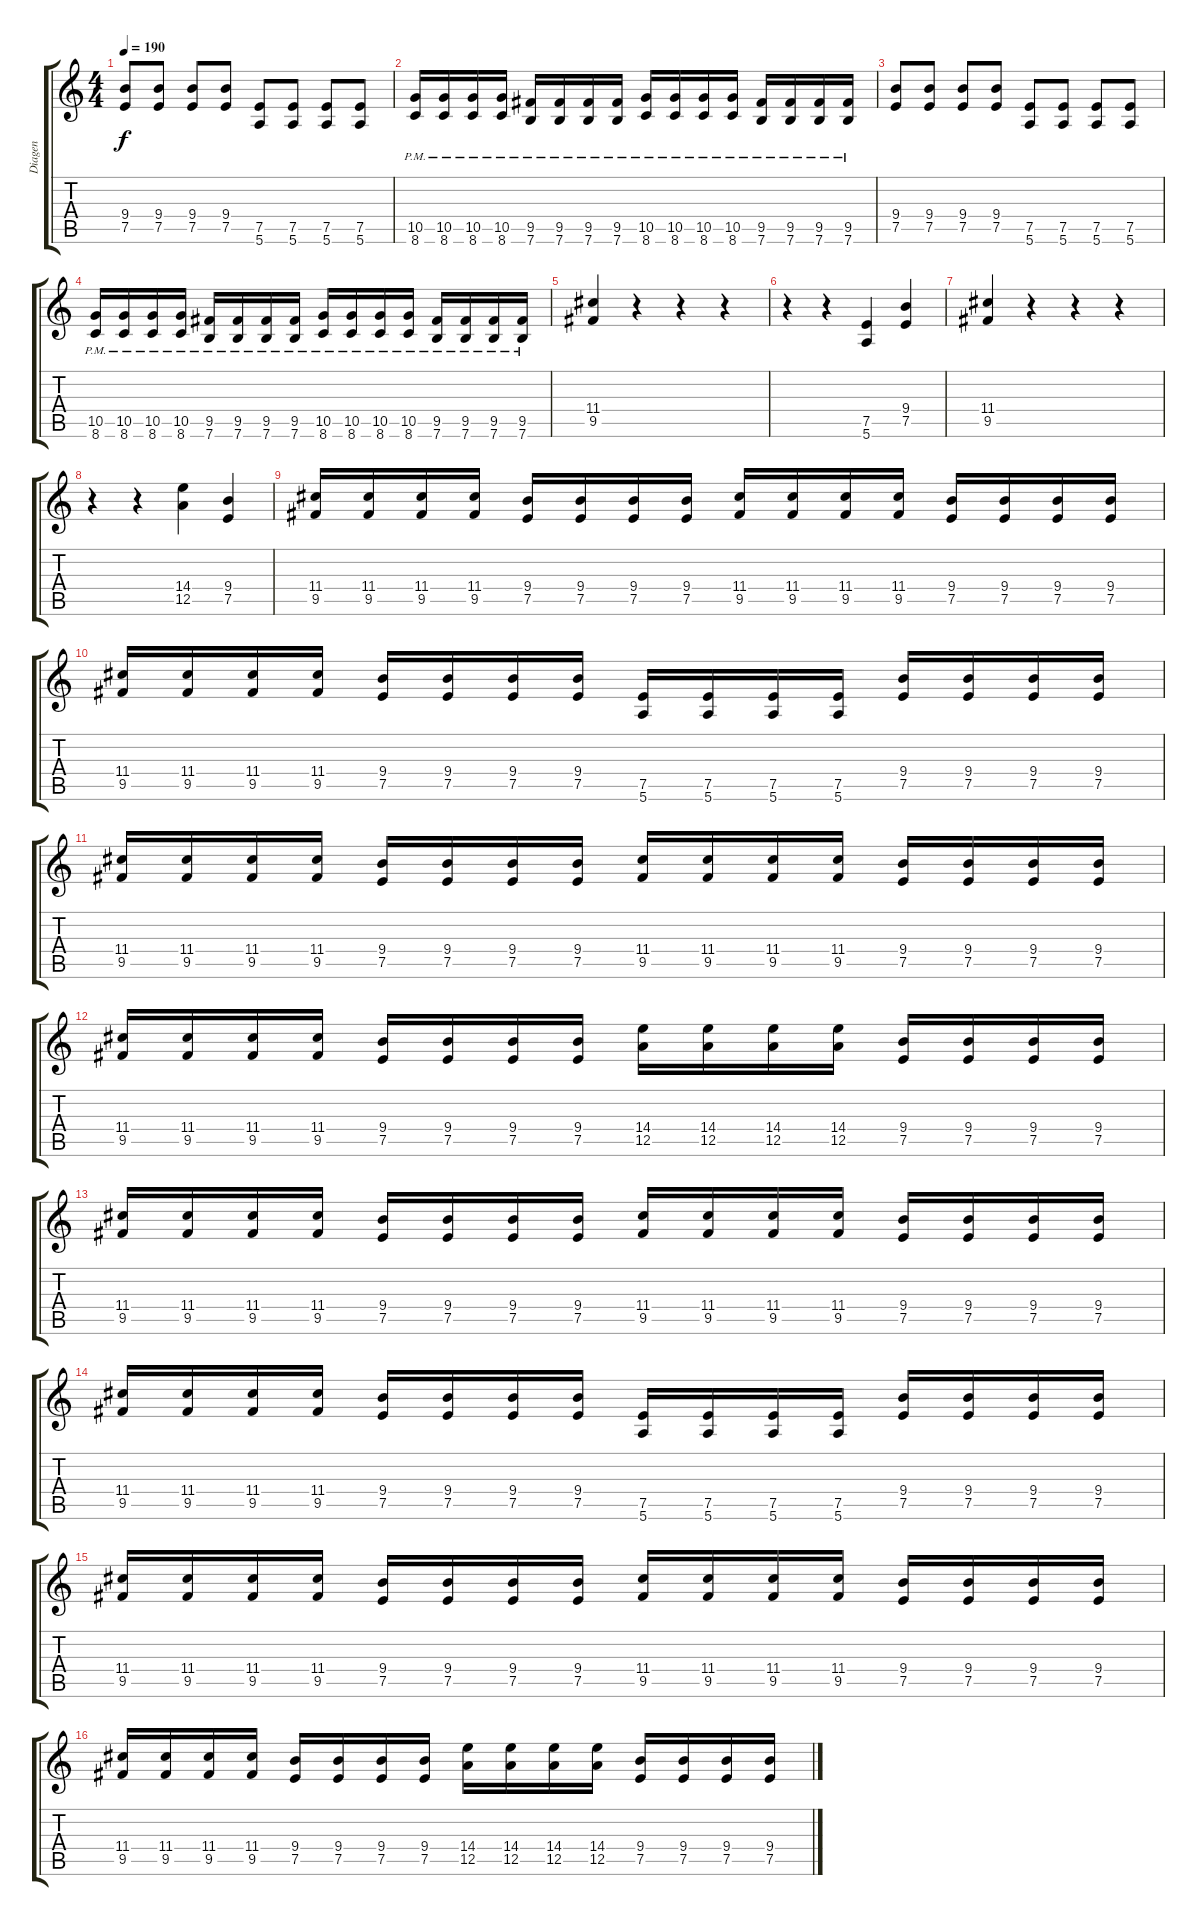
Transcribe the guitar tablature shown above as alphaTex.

\track ("Diagen" "Diagen") {instrument overdrivenguitar}
\staff {score tabs}
\tuning (E4 B3 G3 D3 A2 E2) {hide}
\ts (4 4)
\tempo 190
\clef g2
\ks c
(9.4 7.5).8{dy f} (9.4 7.5).8 (9.4 7.5).8 (9.4 7.5).8 (7.5 5.6).8 (7.5 5.6).8 (7.5 5.6).8 (7.5 5.6).8 |
(10.5{pm} 8.6{pm}).16 (10.5{pm} 8.6{pm}).16 (10.5{pm} 8.6{pm}).16 (10.5{pm} 8.6{pm}).16 (9.5{pm} 7.6{pm}).16 (9.5{pm} 7.6{pm}).16 (9.5{pm} 7.6{pm}).16 (9.5{pm} 7.6{pm}).16 (10.5{pm} 8.6{pm}).16 (10.5{pm} 8.6{pm}).16 (10.5{pm} 8.6{pm}).16 (10.5{pm} 8.6{pm}).16 (9.5{pm} 7.6{pm}).16 (9.5{pm} 7.6{pm}).16 (9.5{pm} 7.6{pm}).16 (9.5{pm} 7.6{pm}).16 |
(9.4 7.5).8 (9.4 7.5).8 (9.4 7.5).8 (9.4 7.5).8 (7.5 5.6).8 (7.5 5.6).8 (7.5 5.6).8 (7.5 5.6).8 |
(10.5{pm} 8.6{pm}).16 (10.5{pm} 8.6{pm}).16 (10.5{pm} 8.6{pm}).16 (10.5{pm} 8.6{pm}).16 (9.5{pm} 7.6{pm}).16 (9.5{pm} 7.6{pm}).16 (9.5{pm} 7.6{pm}).16 (9.5{pm} 7.6{pm}).16 (10.5{pm} 8.6{pm}).16 (10.5{pm} 8.6{pm}).16 (10.5{pm} 8.6{pm}).16 (10.5{pm} 8.6{pm}).16 (9.5{pm} 7.6{pm}).16 (9.5{pm} 7.6{pm}).16 (9.5{pm} 7.6{pm}).16 (9.5{pm} 7.6{pm}).16 |
(11.4 9.5).4 r.4 r.4 r.4 |
r.4 r.4 (7.5 5.6).4 (9.4 7.5).4 |
(11.4 9.5).4 r.4 r.4 r.4 |
r.4 r.4 (14.4 12.5).4 (9.4 7.5).4 |
(11.4 9.5).16 (11.4 9.5).16 (11.4 9.5).16 (11.4 9.5).16 (9.4 7.5).16 (9.4 7.5).16 (9.4 7.5).16 (9.4 7.5).16 (11.4 9.5).16 (11.4 9.5).16 (11.4 9.5).16 (11.4 9.5).16 (9.4 7.5).16 (9.4 7.5).16 (9.4 7.5).16 (9.4 7.5).16 |
(11.4 9.5).16 (11.4 9.5).16 (11.4 9.5).16 (11.4 9.5).16 (9.4 7.5).16 (9.4 7.5).16 (9.4 7.5).16 (9.4 7.5).16 (7.5 5.6).16 (7.5 5.6).16 (7.5 5.6).16 (7.5 5.6).16 (9.4 7.5).16 (9.4 7.5).16 (9.4 7.5).16 (9.4 7.5).16 |
(11.4 9.5).16 (11.4 9.5).16 (11.4 9.5).16 (11.4 9.5).16 (9.4 7.5).16 (9.4 7.5).16 (9.4 7.5).16 (9.4 7.5).16 (11.4 9.5).16 (11.4 9.5).16 (11.4 9.5).16 (11.4 9.5).16 (9.4 7.5).16 (9.4 7.5).16 (9.4 7.5).16 (9.4 7.5).16 |
(11.4 9.5).16 (11.4 9.5).16 (11.4 9.5).16 (11.4 9.5).16 (9.4 7.5).16 (9.4 7.5).16 (9.4 7.5).16 (9.4 7.5).16 (14.4 12.5).16 (14.4 12.5).16 (14.4 12.5).16 (14.4 12.5).16 (9.4 7.5).16 (9.4 7.5).16 (9.4 7.5).16 (9.4 7.5).16 |
(11.4 9.5).16 (11.4 9.5).16 (11.4 9.5).16 (11.4 9.5).16 (9.4 7.5).16 (9.4 7.5).16 (9.4 7.5).16 (9.4 7.5).16 (11.4 9.5).16 (11.4 9.5).16 (11.4 9.5).16 (11.4 9.5).16 (9.4 7.5).16 (9.4 7.5).16 (9.4 7.5).16 (9.4 7.5).16 |
(11.4 9.5).16 (11.4 9.5).16 (11.4 9.5).16 (11.4 9.5).16 (9.4 7.5).16 (9.4 7.5).16 (9.4 7.5).16 (9.4 7.5).16 (7.5 5.6).16 (7.5 5.6).16 (7.5 5.6).16 (7.5 5.6).16 (9.4 7.5).16 (9.4 7.5).16 (9.4 7.5).16 (9.4 7.5).16 |
(11.4 9.5).16 (11.4 9.5).16 (11.4 9.5).16 (11.4 9.5).16 (9.4 7.5).16 (9.4 7.5).16 (9.4 7.5).16 (9.4 7.5).16 (11.4 9.5).16 (11.4 9.5).16 (11.4 9.5).16 (11.4 9.5).16 (9.4 7.5).16 (9.4 7.5).16 (9.4 7.5).16 (9.4 7.5).16 |
(11.4 9.5).16 (11.4 9.5).16 (11.4 9.5).16 (11.4 9.5).16 (9.4 7.5).16 (9.4 7.5).16 (9.4 7.5).16 (9.4 7.5).16 (14.4 12.5).16 (14.4 12.5).16 (14.4 12.5).16 (14.4 12.5).16 (9.4 7.5).16 (9.4 7.5).16 (9.4 7.5).16 (9.4 7.5).16
